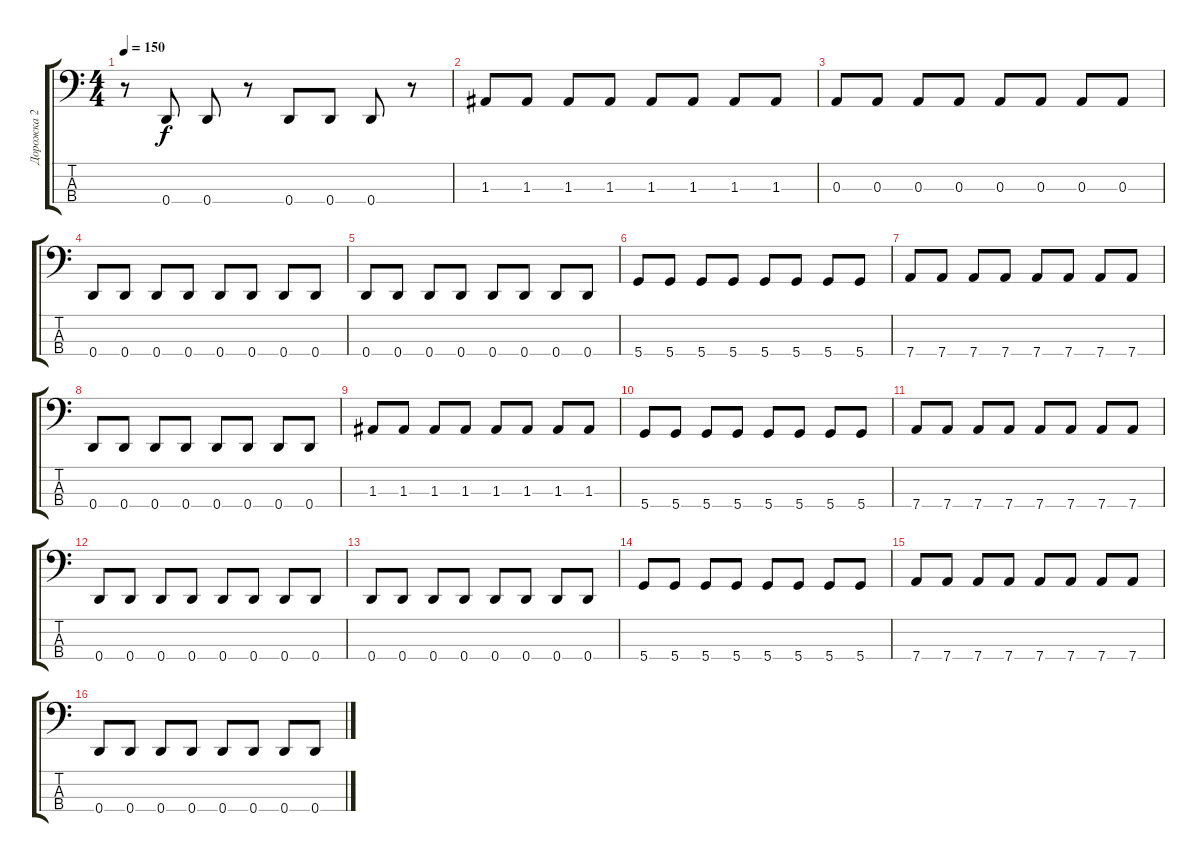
\track ("Дорожка 2" "Дорожка 2") {instrument electricbassfinger}
\staff {score tabs}
\tuning (G2 D2 A1 D1) {hide}
\ts (4 4)
\tempo 150
\clef f4
\ks c
r.8{dy f} 0.4.8 0.4.8 r.8 0.4.8 0.4.8 0.4.8 r.8 |
1.3.8 1.3.8 1.3.8 1.3.8 1.3.8 1.3.8 1.3.8 1.3.8 |
0.3.8 0.3.8 0.3.8 0.3.8 0.3.8 0.3.8 0.3.8 0.3.8 |
0.4.8 0.4.8 0.4.8 0.4.8 0.4.8 0.4.8 0.4.8 0.4.8 |
0.4.8 0.4.8 0.4.8 0.4.8 0.4.8 0.4.8 0.4.8 0.4.8 |
5.4.8 5.4.8 5.4.8 5.4.8 5.4.8 5.4.8 5.4.8 5.4.8 |
7.4.8 7.4.8 7.4.8 7.4.8 7.4.8 7.4.8 7.4.8 7.4.8 |
0.4.8 0.4.8 0.4.8 0.4.8 0.4.8 0.4.8 0.4.8 0.4.8 |
1.3.8 1.3.8 1.3.8 1.3.8 1.3.8 1.3.8 1.3.8 1.3.8 |
5.4.8 5.4.8 5.4.8 5.4.8 5.4.8 5.4.8 5.4.8 5.4.8 |
7.4.8 7.4.8 7.4.8 7.4.8 7.4.8 7.4.8 7.4.8 7.4.8 |
0.4.8 0.4.8 0.4.8 0.4.8 0.4.8 0.4.8 0.4.8 0.4.8 |
0.4.8 0.4.8 0.4.8 0.4.8 0.4.8 0.4.8 0.4.8 0.4.8 |
5.4.8 5.4.8 5.4.8 5.4.8 5.4.8 5.4.8 5.4.8 5.4.8 |
7.4.8 7.4.8 7.4.8 7.4.8 7.4.8 7.4.8 7.4.8 7.4.8 |
0.4.8 0.4.8 0.4.8 0.4.8 0.4.8 0.4.8 0.4.8 0.4.8
